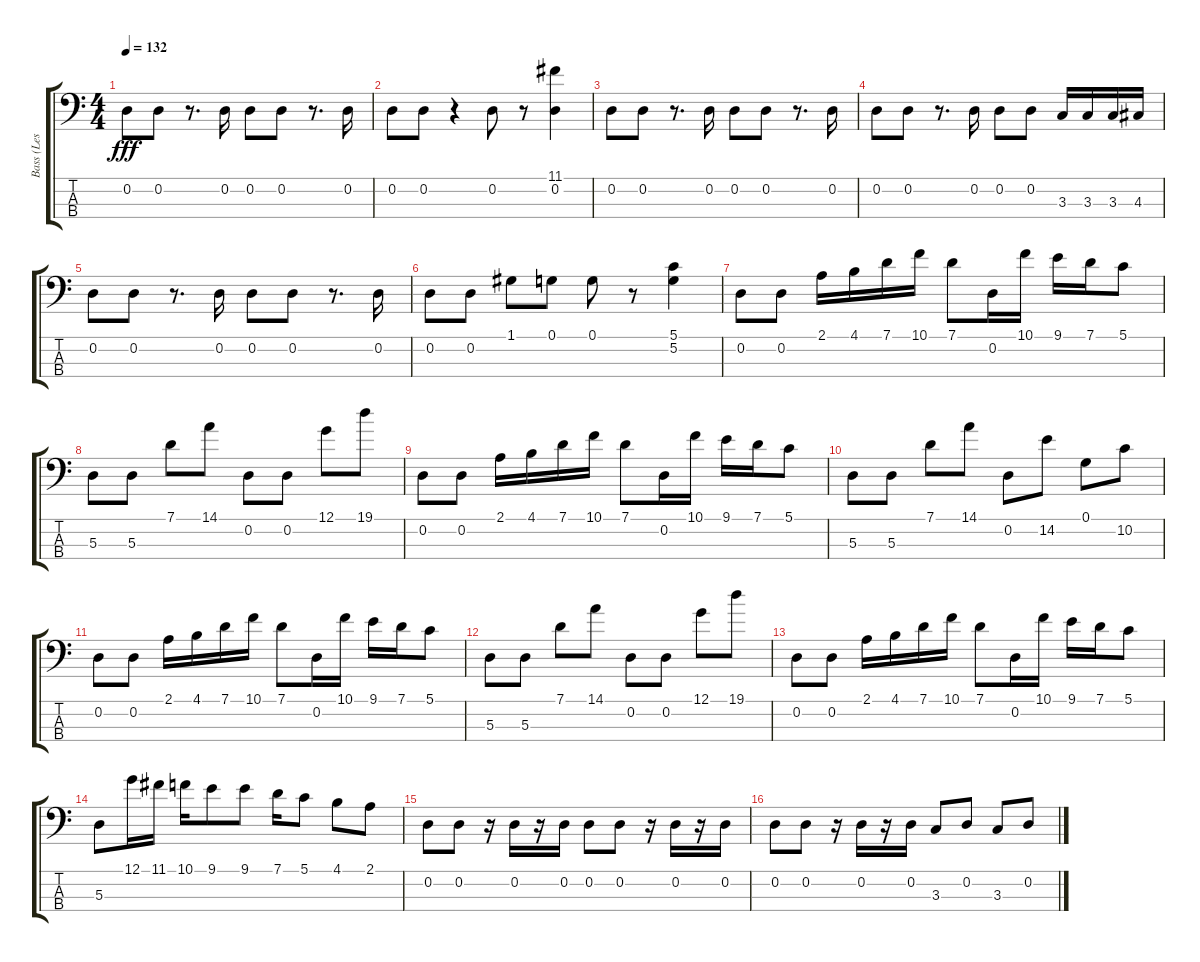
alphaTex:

\track ("Bass (Les Claypool)" "Bass (Les ") {instrument electricbassfinger}
\staff {score tabs}
\tuning (G2 D2 A1 E1) {hide}
\ts (4 4)
\tempo 132
\clef f4
\ks c
0.2.8{dy fff} 0.2.8 r.8{d} 0.2.16 0.2.8 0.2.8 r.8{d} 0.2.16 |
0.2.8 0.2.8 r.4 0.2.8 r.8 (11.1 0.2).4 |
0.2.8 0.2.8 r.8{d} 0.2.16 0.2.8 0.2.8 r.8{d} 0.2.16 |
0.2.8 0.2.8 r.8{d} 0.2.16 0.2.8 0.2.8 3.3.16 3.3.16 3.3.16 4.3.16 |
0.2.8 0.2.8 r.8{d} 0.2.16 0.2.8 0.2.8 r.8{d} 0.2.16 |
0.2.8 0.2.8 1.1.8 0.1.8 0.1.8 r.8 (5.1 5.2).4 |
0.2.8 0.2.8 2.1.16 4.1.16 7.1.16 10.1.16 7.1.8 0.2.16 10.1.16 9.1.16 7.1.16 5.1.8 |
5.3.8 5.3.8 7.1.8 14.1.8 0.2.8 0.2.8 12.1.8 19.1.8 |
0.2.8 0.2.8 2.1.16 4.1.16 7.1.16 10.1.16 7.1.8 0.2.16 10.1.16 9.1.16 7.1.16 5.1.8 |
5.3.8 5.3.8 7.1.8 14.1.8 0.2.8 14.2.8 0.1.8 10.2.8 |
0.2.8 0.2.8 2.1.16 4.1.16 7.1.16 10.1.16 7.1.8 0.2.16 10.1.16 9.1.16 7.1.16 5.1.8 |
5.3.8 5.3.8 7.1.8 14.1.8 0.2.8 0.2.8 12.1.8 19.1.8 |
0.2.8 0.2.8 2.1.16 4.1.16 7.1.16 10.1.16 7.1.8 0.2.16 10.1.16 9.1.16 7.1.16 5.1.8 |
5.3.8 12.1.16 11.1.16 10.1.16 9.1.8 9.1.8 7.1.16 5.1.8 4.1.8 2.1.8 |
0.2.8 0.2.8 r.16 0.2.16 r.16 0.2.16 0.2.8 0.2.8 r.16 0.2.16 r.16 0.2.16 |
0.2.8 0.2.8 r.16 0.2.16 r.16 0.2.16 3.3.8 0.2.8 3.3.8 0.2.8
